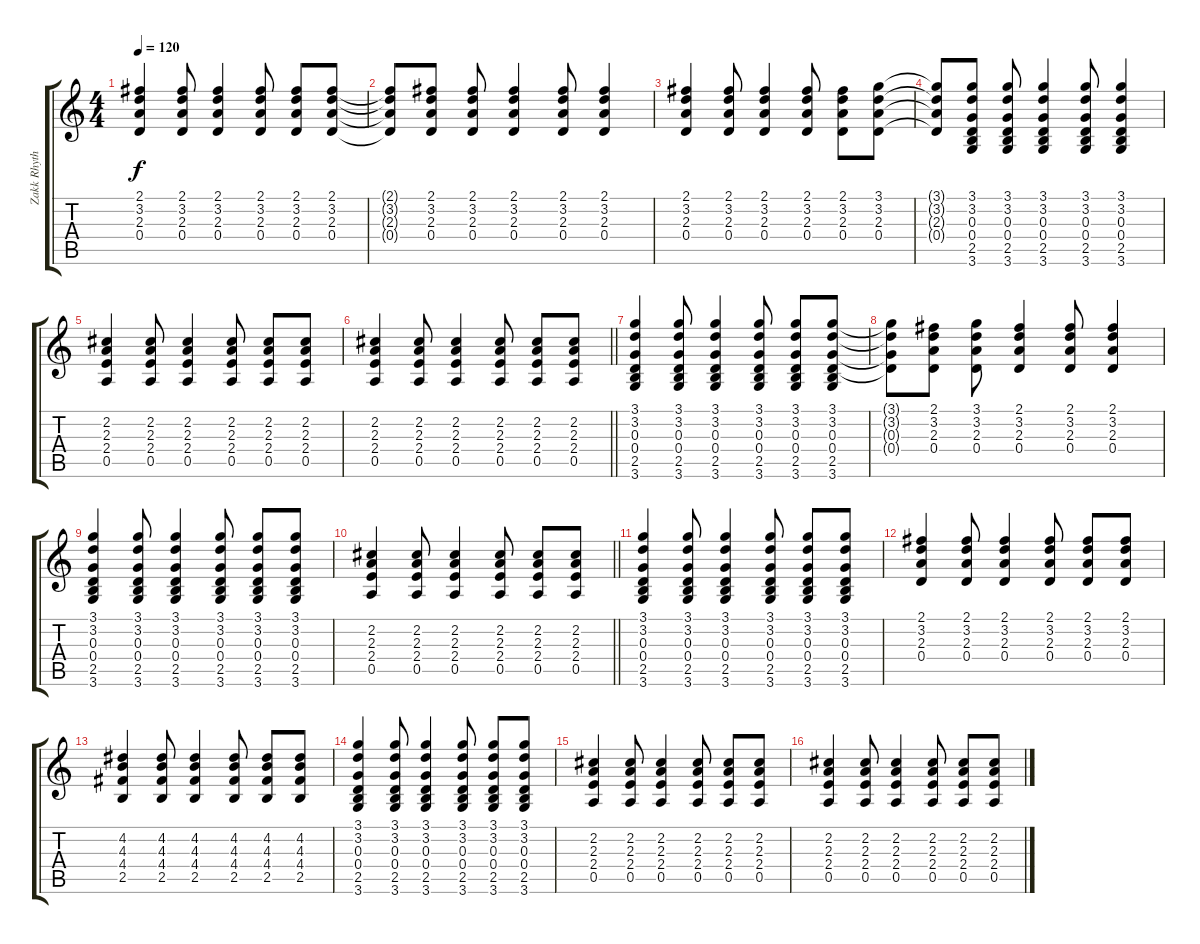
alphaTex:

\track ("Zakk Rhythm" "Zakk Rhyth") {instrument electricguitarclean}
\staff {score tabs}
\tuning (E4 B3 G3 D3 A2 E2) {hide}
\ts (4 4)
\tempo 120
\clef g2
\ks c
(2.1 3.2 2.3 0.4).4{dy f} (2.1 3.2 2.3 0.4).8 (2.1 3.2 2.3 0.4).4 (2.1 3.2 2.3 0.4).8 (2.1 3.2 2.3 0.4).8 (2.1 3.2 2.3 0.4).8 |
(2.1{t} 3.2{t} 2.3{t} 0.4{t}).8 (2.1 3.2 2.3 0.4).8 (2.1 3.2 2.3 0.4).8 (2.1 3.2 2.3 0.4).4 (2.1 3.2 2.3 0.4).8 (2.1 3.2 2.3 0.4).4 |
(2.1 3.2 2.3 0.4).4 (2.1 3.2 2.3 0.4).8 (2.1 3.2 2.3 0.4).4 (2.1 3.2 2.3 0.4).8 (2.1 3.2 2.3 0.4).8 (3.1 3.2 2.3 0.4).8 |
(3.1{t} 3.2{t} 2.3{t} 0.4{t}).8 (3.1 3.2 0.3 0.4 2.5 3.6).8 (3.1 3.2 0.3 0.4 2.5 3.6).8 (3.1 3.2 0.3 0.4 2.5 3.6).4 (3.1 3.2 0.3 0.4 2.5 3.6).8 (3.1 3.2 0.3 0.4 2.5 3.6).4 |
(2.2 2.3 2.4 0.5).4 (2.2 2.3 2.4 0.5).8 (2.2 2.3 2.4 0.5).4 (2.2 2.3 2.4 0.5).8 (2.2 2.3 2.4 0.5).8 (2.2 2.3 2.4 0.5).8 |
\barLineRight lightlight
(2.2 2.3 2.4 0.5).4 (2.2 2.3 2.4 0.5).8 (2.2 2.3 2.4 0.5).4 (2.2 2.3 2.4 0.5).8 (2.2 2.3 2.4 0.5).8 (2.2 2.3 2.4 0.5).8 |
(3.1 3.2 0.3 0.4 2.5 3.6).4 (3.1 3.2 0.3 0.4 2.5 3.6).8 (3.1 3.2 0.3 0.4 2.5 3.6).4 (3.1 3.2 0.3 0.4 2.5 3.6).8 (3.1 3.2 0.3 0.4 2.5 3.6).8 (3.1 3.2 0.3 0.4 2.5 3.6).8 |
(3.1{t} 3.2{t} 0.3{t} 0.4{t}).8 (2.1 3.2 2.3 0.4).8 (3.1 3.2 2.3 0.4).8 (2.1 3.2 2.3 0.4).4 (2.1 3.2 2.3 0.4).8 (2.1 3.2 2.3 0.4).4 |
(3.1 3.2 0.3 0.4 2.5 3.6).4 (3.1 3.2 0.3 0.4 2.5 3.6).8 (3.1 3.2 0.3 0.4 2.5 3.6).4 (3.1 3.2 0.3 0.4 2.5 3.6).8 (3.1 3.2 0.3 0.4 2.5 3.6).8 (3.1 3.2 0.3 0.4 2.5 3.6).8 |
\barLineRight lightlight
(2.2 2.3 2.4 0.5).4 (2.2 2.3 2.4 0.5).8 (2.2 2.3 2.4 0.5).4 (2.2 2.3 2.4 0.5).8 (2.2 2.3 2.4 0.5).8 (2.2 2.3 2.4 0.5).8 |
(3.1 3.2 0.3 0.4 2.5 3.6).4 (3.1 3.2 0.3 0.4 2.5 3.6).8 (3.1 3.2 0.3 0.4 2.5 3.6).4 (3.1 3.2 0.3 0.4 2.5 3.6).8 (3.1 3.2 0.3 0.4 2.5 3.6).8 (3.1 3.2 0.3 0.4 2.5 3.6).8 |
(2.1 3.2 2.3 0.4).4 (2.1 3.2 2.3 0.4).8 (2.1 3.2 2.3 0.4).4 (2.1 3.2 2.3 0.4).8 (2.1 3.2 2.3 0.4).8 (2.1 3.2 2.3 0.4).8 |
(4.2 4.3 4.4 2.5).4 (4.2 4.3 4.4 2.5).8 (4.2 4.3 4.4 2.5).4 (4.2 4.3 4.4 2.5).8 (4.2 4.3 4.4 2.5).8 (4.2 4.3 4.4 2.5).8 |
(3.1 3.2 0.3 0.4 2.5 3.6).4 (3.1 3.2 0.3 0.4 2.5 3.6).8 (3.1 3.2 0.3 0.4 2.5 3.6).4 (3.1 3.2 0.3 0.4 2.5 3.6).8 (3.1 3.2 0.3 0.4 2.5 3.6).8 (3.1 3.2 0.3 0.4 2.5 3.6).8 |
(2.2 2.3 2.4 0.5).4 (2.2 2.3 2.4 0.5).8 (2.2 2.3 2.4 0.5).4 (2.2 2.3 2.4 0.5).8 (2.2 2.3 2.4 0.5).8 (2.2 2.3 2.4 0.5).8 |
(2.2 2.3 2.4 0.5).4 (2.2 2.3 2.4 0.5).8 (2.2 2.3 2.4 0.5).4 (2.2 2.3 2.4 0.5).8 (2.2 2.3 2.4 0.5).8 (2.2 2.3 2.4 0.5).8
